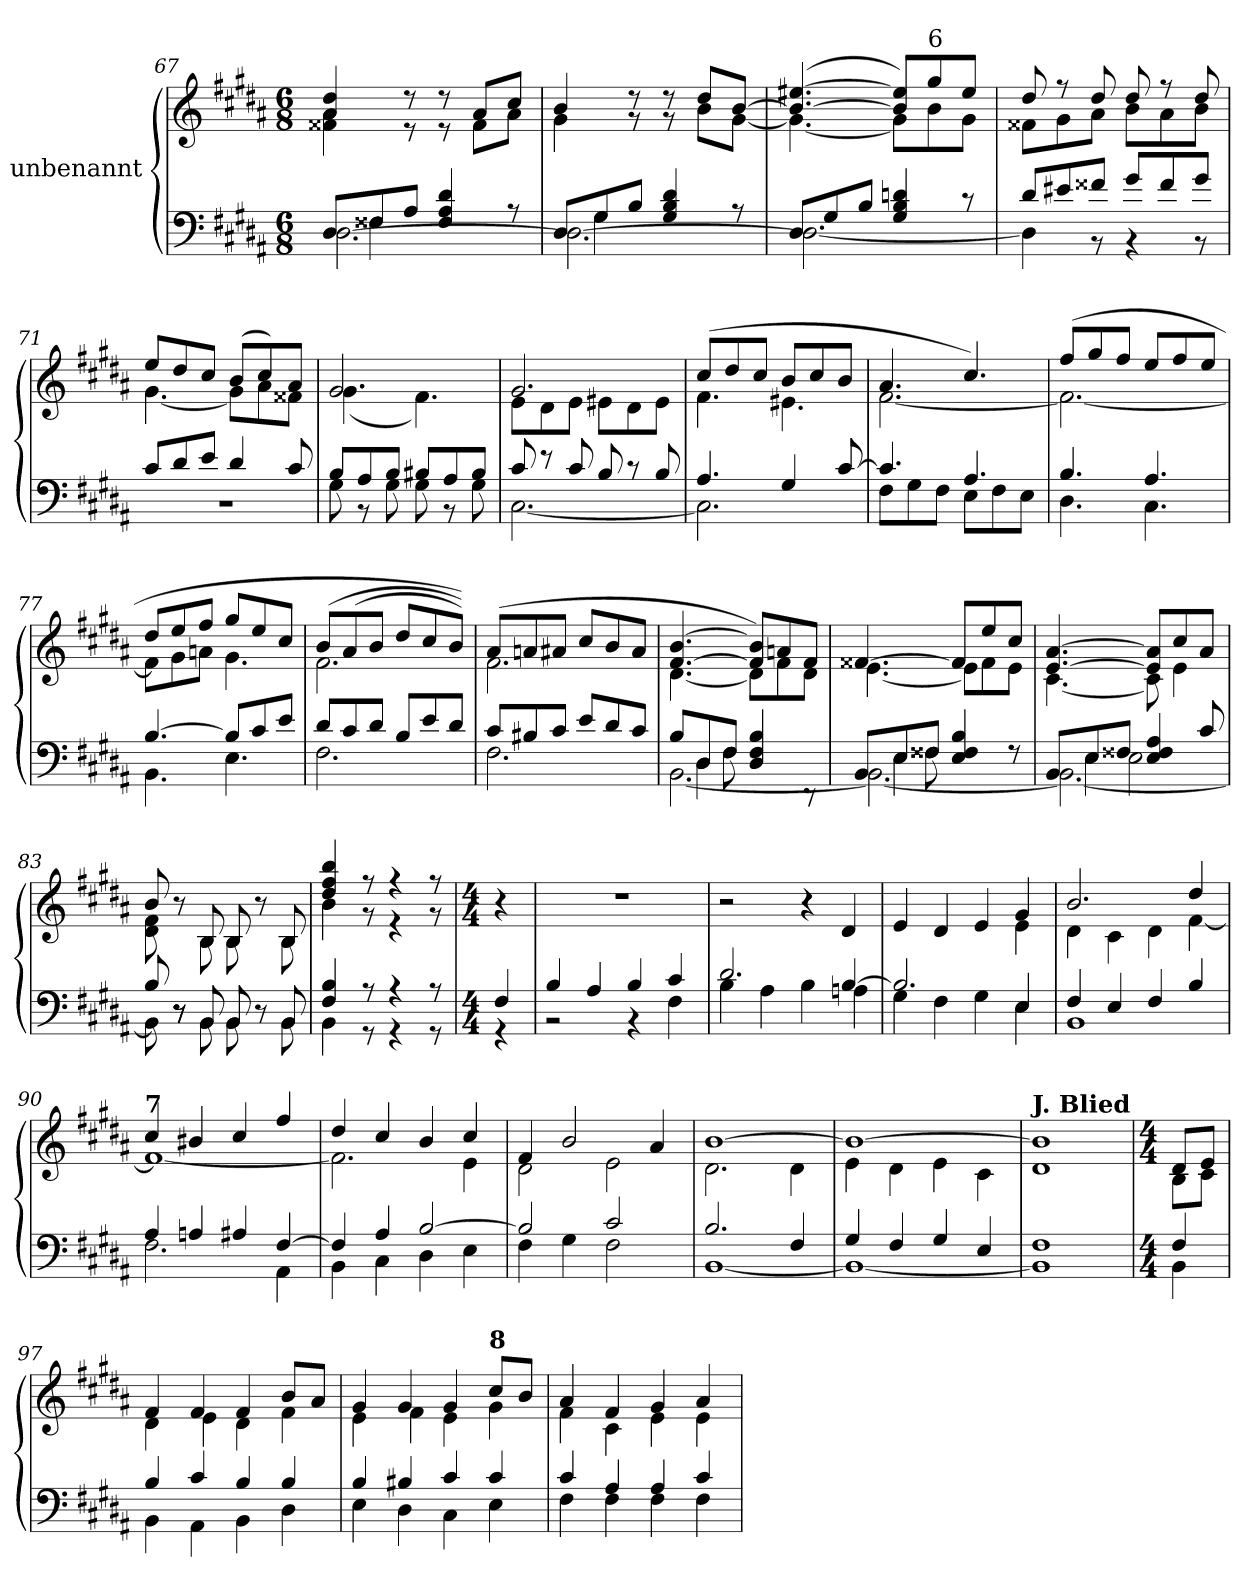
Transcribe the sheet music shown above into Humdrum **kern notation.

**kern	**kern
*part1	*part1
*staff2	*staff1
*I"unbenannt	*
!!LO:LB:g=z
*clefF4	*clefG2
*k[f#c#g#d#a#]	*k[f#c#g#d#a#]
*M6/8	*M6/8
=67	=67
*^	*^
*	*^	*	*
8D#/L	8ryy	[2.D#\	4a#/ 4dd#/	4f##X\ 4a#\
8F##X/	4F##\	.	.	.
8A#/J	.	.	8r	8r
4F##/ 4A#/ 4d#/	4.ryy	.	8r	8r
.	.	.	8a#/L	8f##\L
8r	.	.	8cc#/J	8a#\J
=68	=68	=68	=68	=68
8D#/L	8ryy	2.D#\_	4b/	4g#\
8G#/	4G#\	.	.	.
8B/J	.	.	8r	8r
4G#/ 4B/ 4d#/	4.ryy	.	8r	8r
.	.	.	8dd#/L	8b\L
8r	.	.	[8b/J	[8g#\J
*	*v	*v	*	*
=69	=69	=69	=69
8D#/L	2.D#\_	(4.b/_ [4.ee#X/	4.g#\_
8G#/	.	.	.
8B/J	.	.	.
4G#/ 4B/ 4dn/	.	8b/] 8ee#/]L)	8g#\L]
!	!	!LO:TX:a:t=6	!
.	.	8gg#/	8b\
8r	.	8ee#/J	8g#\J
=70	=70	=70	=70
8d#/L	4D#\]	8dd#/	8f##X\L
8e#X/	.	8r	8g#\
8f##X/J	8r	8dd#/	8a#\J
8g#/L	4r	8dd#/	8b\L
8f##/	.	8r	8a#\
8g#/J	8r	8dd#/	8b\J
!!LO:LB:g=z	!!
=71	=71	=71	=71
8c#/L	2.r	8ee/L	[4.g#\
8d#/	.	8dd#/	.
8e/J	.	8cc#/J	.
4d#/	.	(8b/L	8g#\L]
.	.	8cc#/)	8a#\
8c#/	.	8a#/J	8f##X\J
=72	=72	=72	=72
8B/L	8G#\	2.g#/	(4.g#\
8A#/	8r	.	.
8B/J	8G#\	.	.
8B#X/L	8G#\	.	4.f#\)
8A#/	8r	.	.
8B#/J	8G#\	.	.
!!LO:LB:g=z	!!
=73	=73	=73	=73
8c#/	[2.C#\	2.g#/	8e\L
8r	.	.	8d#\
8c#/	.	.	8e\J
8B/	.	.	8e#X\L
8r	.	.	8d#\
8B/	.	.	8e#\J
=74	=74	=74	=74
4.A#/	2.C#\]	(8cc#/L	4.f#\
.	.	8dd#/	.
.	.	8cc#/J	.
4G#/	.	8b/L	4.e#X\
.	.	8cc#/	.
[8c#/	.	8b/J	.
=75	=75	=75	=75
4.c#/]	8F#\L	4.a#/	[2.f#\
.	8G#\	.	.
.	8F#\J	.	.
4.A#/	8E\L	4.cc#/)	.
.	8F#\	.	.
.	8E\J	.	.
=76	=76	=76	=76
4.B/	4.D#\	(8ff#/L	2.f#\_
.	.	8gg#/	.
.	.	8ff#/J	.
4.A#/	4.C#\	8ee/L	.
.	.	8ff#/	.
.	.	8ee/J	.
!!LO:LB:g=z	!!
=77	=77	=77	=77
[4.B/	4.BB\	8dd#/L	8f#\L]
.	.	8ee/	8g#\
.	.	8ff#/J	8an\J
8B/L]	4.E\	8gg#/L	4.g#\
8c#/	.	8ee/	.
8e/J	.	8cc#/J	.
=78	=78	=78	=78
8d#/L	2.F#\	(8b/L	2.f#\
8c#/	.	(8a#/	.
8d#/J	.	8b/J	.
8B/L	.	8dd#/L	.
8e/	.	8cc#/	.
8d#/J	.	8b/J)))	.
!!LO:PB:g=z	!!
=79	=79	=79	=79
8c#/L	2.F#\	(8a#/L	2.f#\
8B#X/	.	8an/	.
8c#/J	.	8a#X/J	.
8e/L	.	8cc#/L	.
8d#/	.	8b/	.
8c#/J	.	8a#/J	.
=80	=80	=80	=80
*^	*^	*	*
8B/L	[2.BB\	4ryy	8ryy	[4.f#/ [4.b/	[4.d#\
8D#/	.	.	4D#\	.	.
8F#/J	.	8F#\	.	.	.
4D#/ 4F#/ 4B/	.	4ryy	4.ryy	8f#/] 8b/]L)	8d#\L]
.	.	.	.	8an/	8f#\
8ryy	.	8r	.	8f#/J	8d#\J
=81	=81	=81	=81	=81	=81
8BB/L	2.BB\_	4ryy	8ryy	[4.f##X/	[4.e\
8E/	.	.	4E\	.	.
8F##X/J	.	8F##\	.	.	.
4E/ 4F##/ 4B/	.	4.ryy	4.ryy	8f##/L]	8e\L]
.	.	.	.	8ee/	8f##\
8r	.	.	.	8cc#/J	8e\J
=82	=82	=82	=82	=82	=82
8BB/L	2.BB\_	4ryy	8ryy	[4.e/ [4.a#/	[4.c#\
8E/	.	.	4E\	.	.
8F##X/J	.	2E\	.	.	.
4E/ 4F##/ 4A#/	.	.	4.ryy	8e/] 8a#/]L	8c#\]
.	.	.	.	8cc#/	4e\
8c#/	.	.	.	8a#/J	.
*	*	*v	*v	*	*
!!LO:LB:g=z	!!
=83	=83	=83	=83	=83
8B/	8BB\]	8ryy	8b/	8d#\ 8f#\
8r	8r	8r	8r	8ryy
8BB/	8BB\	8ryy	8B/	8B\
8ryy	8BB\	8BB/	8B/	8B\
8ryy	8ryy	8r	8r	8ryy
8ryy	8BB\	8BB/	8B/	8B\
*	*v	*v	*	*
=84	=84	=84	=84
4F#/ 4B/	4BB\	4dd#/ 4ff#/ 4bb/	4b\
8r	8r	8r	8r
4r	4r	4r	4r
8r	8r	8r	8r
*	*	*v	*v
!!LO:LB:g=z
=85	=85	=85
*M4/4	*	*M4/4
4F#/	4r	4r
=86	=86	=86
4B/	2r	1r
4A#/	.	.
4B/	4r	.
4c#/	4F#\	.
=87	=87	=87
2.d#/	4B\	2r
.	4A#\	.
.	4B\	4r
[4B/	4An\	4d#/
=88	=88	=88
*	*	*^
2.B/]	4G#\	4e/	2.ryy
.	4F#\	4d#/	.
.	4G#\	4e/	.
4E/	4E\	4g#/	4e\
=89	=89	=89	=89
4F#/	1BB	2.b/	4d#\
4E/	.	.	4c#\
4F#/	.	.	4d#\
4B/	.	4dd#/	[4f#\
=90	=90	=90	=90
!	!	!LO:TX:a:B:t=7	!
4A#/	2.F#\	4cc#/	1f#_
4An/	.	4b#X/	.
4A#X/	.	4cc#/	.
[4F#/	4AA#\	4ff#/	.
!!LO:LB:g=z	!!
=91	=91	=91	=91
4F#/]	4BB\	4dd#/	2.f#\]
4A#/	4C#\	4cc#/	.
[2B/	4D#\	4b/	.
.	4E\	4cc#/	4e\
=92	=92	=92	=92
2B/]	4F#\	4f#/	2d#\
.	4G#\	2b/	.
2c#/	2F#\	.	2e\
.	.	4a#/	.
=93	=93	=93	=93
2.B/	[1BB	[1b	2.d#\
4F#/	.	.	4d#\
=94	=94	=94	=94
4G#/	1BB_	1b_	4e\
4F#/	.	.	4d#\
4G#/	.	.	4e\
4E/	.	.	4c#\
=95	=95	=95	=95
!	!	!LO:TX:a:B:t=J. Blied	!
1F#	1BB]	1b]	1d#
!!LO:LB:g=z	!!
=96	=96	=96	=96
*M4/4	*	*M4/4	*
4F#/	4BB\	8d#/L	8B\L
.	.	8e/J	8c#\J
=97	=97	=97	=97
4B/	4BB\	4f#/	4d#\
4c#/	4AA#\	4f#/	4e\
4B/	4BB\	4f#/	4d#\
4B/	4D#\	8b/L	4f#\
.	.	8a#/J	.
=98	=98	=98	=98
4B/	4E\	4g#/	4e\
4B#X/	4D#\	4g#/	4f#\
4c#/	4C#\	4g#/	4e\
!	!	!LO:TX:a:B:t=8	!
4c#/	4E\	8cc#/L	4g#\
.	.	8b/J	.
=99	=99	=99	=99
4c#/	4F#\	4a#/	4f#\
4A#/	4F#\	4f#/	4c#\
4A#/	4F#\	4g#/	4e\
4c#/	4F#\	4a#/	4e\
*v	*v	*	*
*	*v	*v
=	=
*-	*-
